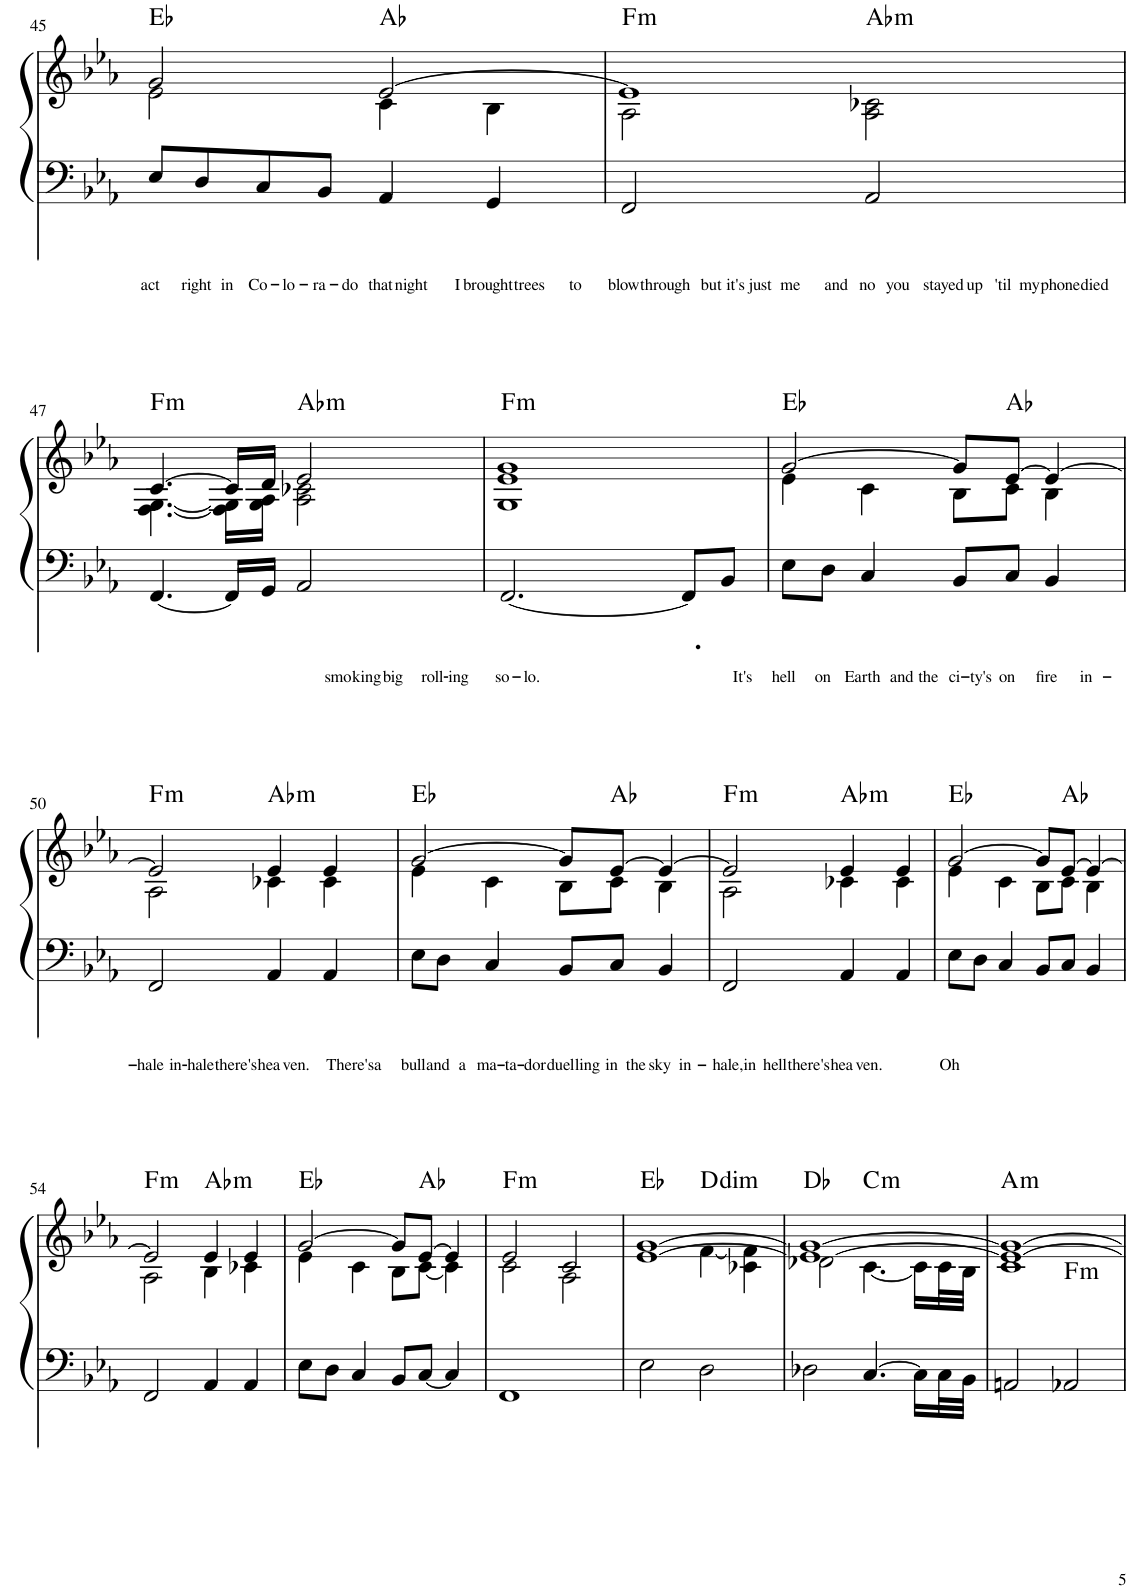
**kern	**text	**kern	**kern	**harte
*part2	*part2	*part1	*part1	*part1
*staff3	*staff3	*staff2	*staff1	*
*I"Voice	*	*I"Piano	*	*
*	*	*I'Pno	*	*
!!LO:PB:g=z
*clefG2	*	*clefF4	*clefG2	*
*k[]	*	*k[b-e-a-]	*k[b-e-a-]	*
*M4/4	*	*M4/4	*M4/4	*
=45	=45	=45	=45	=45
!	!LO:LY:b	!	!	!
*	*	*	*^	*
8b-Xi/L	act	8E-/L	2g/	2e-\	Eb:maj
!	!LO:LY:b	!	!	!	!
16b-i/L	right	8D/	.	.	.
!	!LO:LY:b	!	!	!	!
16b-i/JJ	in	.	.	.	.
!	!LO:LY:b	!	!	!	!
16b-i/LL	Co-	8C/	.	.	.
!	!LO:LY:b	!	!	!	!
16b-i/	-lo-	.	.	.	.
!	!LO:LY:b	!	!	!	!
16b-i/	-ra-	8BB-/J	.	.	.
!	!LO:LY:b	!	!	!	!
16b-i/JJ	-do	.	.	.	.
!	!LO:LY:b	!	!	!	!
16b-i/KL	that	4AA-/	[2e-/	4c\	Ab:maj
!	!LO:LY:b	!	!	!	!
8b-i/	night	.	.	.	.
!	!LO:LY:b	!	!	!	!
16b-i/Jk	I	.	.	.	.
!	!LO:LY:b	!	!	!	!
16b-i/KL	brought	4GG/	.	4B-\	.
!	!LO:LY:b	!	!	!	!
8b-i/	trees	.	.	.	.
!	!LO:LY:b	!	!	!	!
16b-i/Jk	to	.	.	.	.
=46	=46	=46	=46	=46	=46
!	!LO:LY:b	!	!	!	!LO:H:kt=m
16b-Xi/KL	blow	2FF/	1e-]	2A-\	F:min
!	!LO:LY:b	!	!	!	!
8b-i/	through	.	.	.	.
!	!LO:LY:b	!	!	!	!
32b-i/LL	but	.	.	.	.
!	!LO:LY:b	!	!	!	!
32b-i/JJJ	it's	.	.	.	.
!	!LO:LY:b	!	!	!	!
16b-i/KL	just	.	.	.	.
!	!LO:LY:b	!	!	!	!
8b-i/	me	.	.	.	.
!	!LO:LY:b	!	!	!	!
16b-i/Jk	and	.	.	.	.
!	!LO:LY:b	!	!	!	!LO:H:kt=m
16b-i/KL	no	2AA-/	.	2A-\ 2c-X\	Ab:min
!	!LO:LY:b	!	!	!	!
8b-i/	you	.	.	.	.
!	!LO:LY:b	!	!	!	!
16b-i/Jk	stayed	.	.	.	.
!	!LO:LY:b	!	!	!	!
16b-i/LL	up	.	.	.	.
!	!LO:LY:b	!	!	!	!
32b-i/L	'til	.	.	.	.
!	!LO:LY:b	!	!	!	!
32b-i/J	my	.	.	.	.
!	!LO:LY:b	!	!	!	!
16b-i/	phone	.	.	.	.
!	!LO:LY:b	!	!	!	!
16b-i/JJ	died	.	.	.	.
!!LO:LB:g=z	!!
=47	=47	=47	=47	=47	=47
!	!	!	!	!	!LO:H:kt=m
2r	.	[4.FF/	[4.c/	[4.F\ [4.G\	F:min
.	.	16FF/LL]	16c/LL]	16F\] 16G\]LL	.
.	.	16GG/JJ	16d/JJ	16G\ 16A-\JJ	.
!	!	!	!	!	!LO:H:kt=m
8r	.	2AA-/	2e-/	2A-\ 2c-X\	Ab:min
!	!LO:LY:b	!	!	!	!
16b-Xi/LL	smo-	.	.	.	.
!	!LO:LY:b	!	!	!	!
16b-i/JJ	-king	.	.	.	.
!	!LO:LY:b	!	!	!	!
8b-i/L	big	.	.	.	.
!	!LO:LY:b	!	!	!	!
16b-i/L	roll-	.	.	.	.
!	!LO:LY:b	!	!	!	!
16b-i/JJ	-ing	.	.	.	.
=48	=48	=48	=48	=48	=48
!	!LO:LY:b	!	!	!	!LO:H:kt=m
16b-Xi/LL	so-	[2.FF/	1e- 1g	1G	F:min
!	!LO:LY:b	!	!	!	!
16b-i/JJ	-lo.	.	.	.	.
8r	.	.	.	.	.
2r	.	.	.	.	.
8.r	.	8FF/L]	.	.	.
.	.	8BB-/J	.	.	.
!	!LO:LY:b	!	!	!	!
16b-i/	It's	.	.	.	.
=49	=49	=49	=49	=49	=49
!	!LO:LY:b	!	!	!	!
8b-Xi/L	hell	8E-\L	[2g/	4e-\	Eb:maj
!	!LO:LY:b	!	!	!	!
8b-i/J	on	8D\J	.	.	.
!	!LO:LY:b	!	!	!	!
8b-i/L	Earth	4C/	.	4c\	.
!	!LO:LY:b	!	!	!	!
16b-i/L	and	.	.	.	.
!	!LO:LY:b	!	!	!	!
16b-i/JJ	the	.	.	.	.
!	!LO:LY:b	!	!	!	!
16b-i/LL	ci-	8BB-/L	8g/L]	8B-\L	.
!	!LO:LY:b	!	!	!	!
16b-i/J	-ty's	.	.	.	.
!	!LO:LY:b	!	!	!	!
8b-i/J	on	8C/J	[8e-/J	8c\J	Ab:maj
!	!LO:LY:b	!	!	!	!
8b-i/L	fire	4BB-/	4e-/_	4B-\	.
!	!LO:LY:b	!	!	!	!
8b-i/J	in-	.	.	.	.
!!LO:LB:g=z	!!
=50	=50	=50	=50	=50	=50
!	!LO:LY:b	!	!	!	!LO:H:kt=m
8b-Xi/L	-hale	2FF/	2e-/]	2A-\	F:min
!	!LO:LY:b	!	!	!	!
8b-i/	in-	.	.	.	.
!	!LO:LY:b	!	!	!	!
8b-i/	-hale	.	.	.	.
!	!LO:LY:b	!	!	!	!
8b-i/J	there's	.	.	.	.
!	!LO:LY:b	!	!	!	!LO:H:kt=m
16b-i/KL	hea-	4AA-/	4e-/	4c-X\	Ab:min
!	!LO:LY:b	!	!	!	!
8.b-i/J	-ven.	.	.	.	.
8r	.	4AA-/	4e-/	4c-\	.
!	!LO:LY:b	!	!	!	!
16b-i/LL	There's	.	.	.	.
!	!LO:LY:b	!	!	!	!
16b-i/JJ	a	.	.	.	.
=51	=51	=51	=51	=51	=51
!	!LO:LY:b	!	!	!	!
8b-Xi/L	bull	8E-\L	[2g/	4e-\	Eb:maj
!	!LO:LY:b	!	!	!	!
16b-i/L	and	8D\J	.	.	.
!	!LO:LY:b	!	!	!	!
16b-i/JJ	a	.	.	.	.
!	!LO:LY:b	!	!	!	!
16b-i/LL	ma-	4C/	.	4c\	.
!	!LO:LY:b	!	!	!	!
16b-i/J	-ta-	.	.	.	.
!	!LO:LY:b	!	!	!	!
8b-i/J	-dor	.	.	.	.
!	!LO:LY:b	!	!	!	!
16b-i/LL	duel-	8BB-/L	8g/L]	8B-\L	.
!	!LO:LY:b	!	!	!	!
16b-i/	-ling	.	.	.	.
!	!LO:LY:b	!	!	!	!
16b-i/	in	8C/J	[8e-/J	8c\J	Ab:maj
!	!LO:LY:b	!	!	!	!
16b-i/JJ	the	.	.	.	.
!	!LO:LY:b	!	!	!	!
8b-i/L	sky	4BB-/	4e-/_	4B-\	.
!	!LO:LY:b	!	!	!	!
8b-i/J	in-	.	.	.	.
=52	=52	=52	=52	=52	=52
!	!LO:LY:b	!	!	!	!LO:H:kt=m
8b-Xi/L	-hale,	2FF/	2e-/]	2A-\	F:min
!	!LO:LY:b	!	!	!	!
8b-i/	in	.	.	.	.
!	!LO:LY:b	!	!	!	!
8b-i/	hell	.	.	.	.
!	!LO:LY:b	!	!	!	!
8b-i/J	there's	.	.	.	.
!	!LO:LY:b	!	!	!	!LO:H:kt=m
16b-i/KL	hea-	4AA-/	4e-/	4c-X\	Ab:min
!	!LO:LY:b	!	!	!	!
8.b-i/J	-ven.	.	.	.	.
4r	.	4AA-/	4e-/	4c-\	.
=53	=53	=53	=53	=53	=53
!	!LO:LY:b	!	!	!	!
1b-Xi	Oh	8E-\L	[2g/	4e-\	Eb:maj
.	.	8D\J	.	.	.
.	.	4C/	.	4c\	.
.	.	8BB-/L	8g/L]	8B-\L	.
.	.	8C/J	[8e-/J	8c\J	Ab:maj
.	.	4BB-/	4e-/_	4B-\	.
!!LO:LB:g=z	!!
=54	=54	=54	=54	=54	=54
!	!	!	!	!	!LO:H:kt=m
1r	.	2FF/	2e-/]	2A-\	F:min
!	!	!	!	!	!LO:H:kt=m
.	.	4AA-/	4e-/	4B-\	Ab:min
.	.	4AA-/	4e-/	4c-X\	.
=55	=55	=55	=55	=55	=55
1r	.	8E-\L	[2g/	4e-\	Eb:maj
.	.	8D\J	.	.	.
.	.	4C/	.	4c\	.
.	.	8BB-/L	8g/L]	8B-\L	.
.	.	[8C/J	[8e-/J	[8c\J	Ab:maj
.	.	4C/]	4e-/]	4c\]	.
=56	=56	=56	=56	=56	=56
!	!	!	!	!	!LO:H:kt=m
1r	.	1FF	2e-/	2c\	F:min
.	.	.	2c/	2A-\	.
=57	=57	=57	=57	=57	=57
1r	.	2E-\	[1e- [1g	2ryy	Eb:maj
!	!	!	!	!	!LO:H:kt=dim
.	.	2D\	.	[4f\	D:dim
.	.	.	.	4c-X\ 4f\]	.
=58	=58	=58	=58	=58	=58
1r	.	2D-X\	1e-_ 1g_	2d-X\	Db:maj
!	!	!	!	!	!LO:H:kt=m
.	.	[4.C/	.	[4.c\	C:min
.	.	16C\LL]	.	16c\LL]	.
.	.	32C\L	.	32c\L	.
.	.	32BB-\JJJ	.	32B-\JJJ	.
=59	=59	=59	=59	=59	=59
!	!	!	!	!	!LO:H:kt=m
*	*	*	*	*^	*
1r	.	2AAn/	1e-_ 1g_	1c	2ryy	A:min
!	!	!	!	!	!	!LO:H:kt=m
.	.	2AA-X/	.	.	2ryy	F:min
*	*	*	*v	*v	*v	*
=	=	=	=	=
*-	*-	*-	*-	*-
